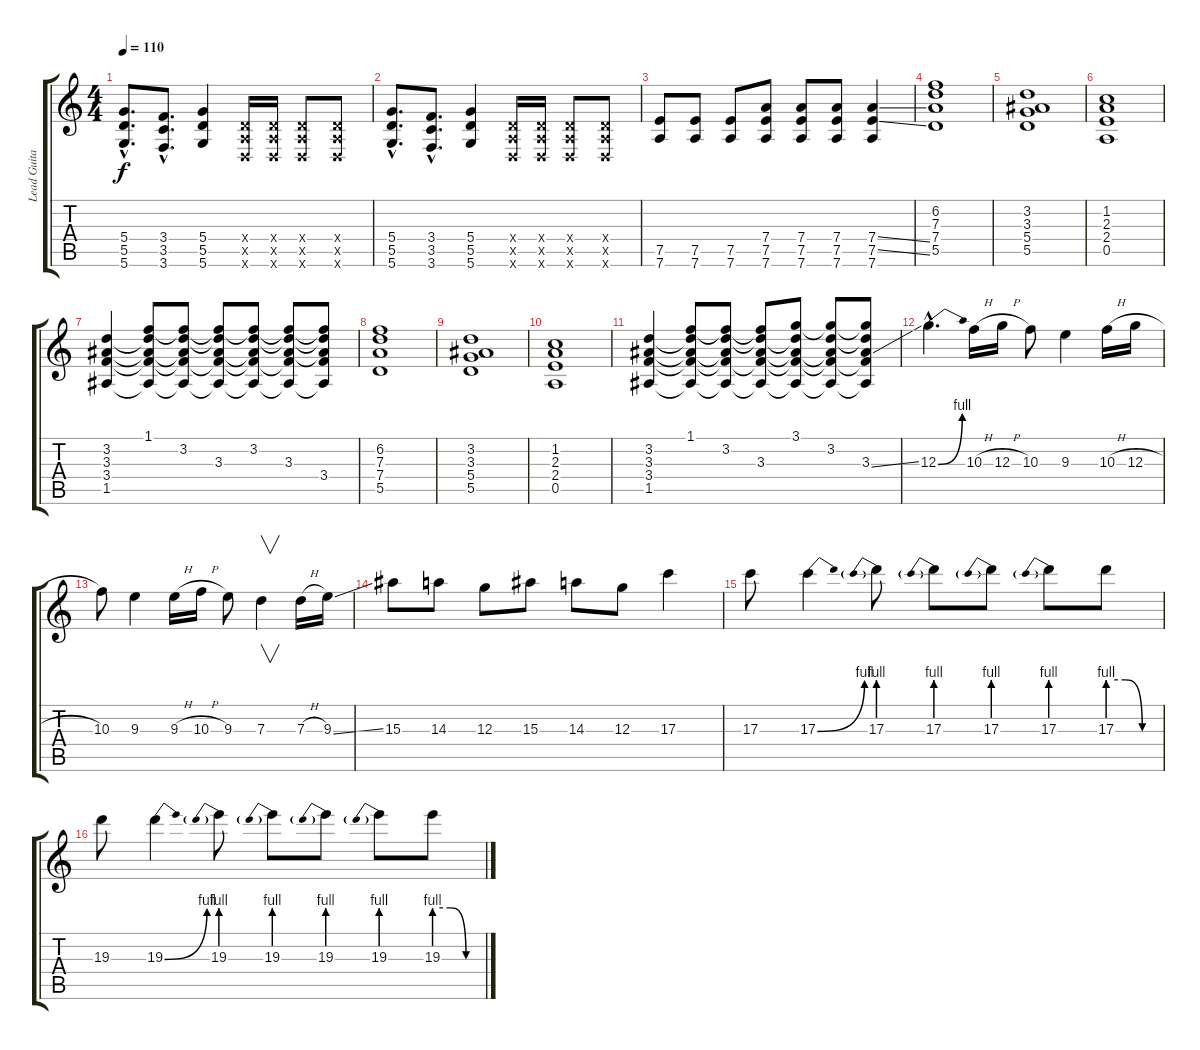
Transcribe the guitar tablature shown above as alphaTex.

\track ("Lead Guitar" "Lead Guita") {instrument overdrivenguitar}
\staff {score tabs}
\tuning (E4 B3 G3 D3 A2 D2) {hide}
\ts (4 4)
\tempo 110
\clef g2
\ks c
(5.4{hac} 5.5{hac} 5.6{hac}).8{d dy f} (3.4{hac} 3.5{hac} 3.6{hac}).8{d} (5.4 5.5 5.6).4 (0.4{x} 0.5{x} 0.6{x}).16 (0.4{x} 0.5{x} 0.6{x}).16 (0.4{x} 0.5{x} 0.6{x}).8 (0.4{x} 0.5{x} 0.6{x}).8 |
(5.4{hac} 5.5{hac} 5.6{hac}).8{d} (3.4{hac} 3.5{hac} 3.6{hac}).8{d} (5.4 5.5 5.6).4 (0.4{x} 0.5{x} 0.6{x}).16 (0.4{x} 0.5{x} 0.6{x}).16 (0.4{x} 0.5{x} 0.6{x}).8 (0.4{x} 0.5{x} 0.6{x}).8 |
(7.5 7.6).8 (7.5 7.6).8 (7.5 7.6).8 (7.4 7.5 7.6).8 (7.4 7.5 7.6).8 (7.4 7.5 7.6).8 (7.4{ss} 7.5{ss} 7.6).4 |
(6.2 7.3 7.4 5.5).1 |
(3.2 3.3 5.4 5.5).1 |
(1.2 2.3 2.4 0.5).1 |
(3.2 3.3 3.4 1.5).4 (1.1 3.2{t} 3.3{t} 3.4{t} 1.5{t}).8 (1.1{t} 3.2 3.3{t} 3.4{t} 1.5{t}).8 (1.1{t} 3.2{t} 3.3 3.4{t} 1.5{t}).8 (1.1{t} 3.2 3.3{t} 3.4{t} 1.5{t}).8 (1.1{t} 3.2{t} 3.3 3.4{t} 1.5{t}).8 (1.1{t} 3.2{t} 3.3{t} 3.4 1.5{t}).8 |
(6.2 7.3 7.4 5.5).1 |
(3.2 3.3 5.4 5.5).1 |
(1.2 2.3 2.4 0.5).1 |
(3.2 3.3 3.4 1.5).4 (1.1 3.2{t} 3.3{t} 3.4{t} 1.5{t}).8 (1.1{t} 3.2 3.3{t} 3.4{t} 1.5{t}).8 (1.1{t} 3.2{t} 3.3 3.4{t} 1.5{t}).8 (3.1 3.2{t} 3.3{t} 3.4{t} 1.5{t}).8 (3.1{t} 3.2 3.3{t} 3.4{t} 1.5{t}).8 (3.1{t} 3.2{t} 3.3{ss} 3.4{t} 1.5{t}).8 |
12.3{be (bend 0 0 60 4) hac}.4{d} 10.3{h}.16 12.3{h}.16 10.3.8 9.3.4 10.3{h}.16 12.3{h}.16 |
10.3.8 9.3.4 9.3{h}.16 10.3{h}.16 9.3.8 7.3.4{v} 7.3{h}.16 9.3{ss}.16 |
15.3.8 14.3.8 12.3.8 15.3.8 14.3.8 12.3.8 17.3.4 |
17.3.8 17.3{be (bend 0 0 60 4)}.4 17.3{be (prebend 0 4 60 4)}.8 17.3{be (prebend 0 4 60 4)}.8 17.3{be (prebend 0 4 60 4)}.8 17.3{be (prebend 0 4 60 4)}.8 17.3{be (custom 0 4 20 4 40 0 60 0)}.8 |
19.3.8 19.3{be (bend 0 0 60 4)}.4 19.3{be (prebend 0 4 60 4)}.8 19.3{be (prebend 0 4 60 4)}.8 19.3{be (prebend 0 4 60 4)}.8 19.3{be (prebend 0 4 60 4)}.8 19.3{be (custom 0 4 20 4 40 0 60 0)}.8
